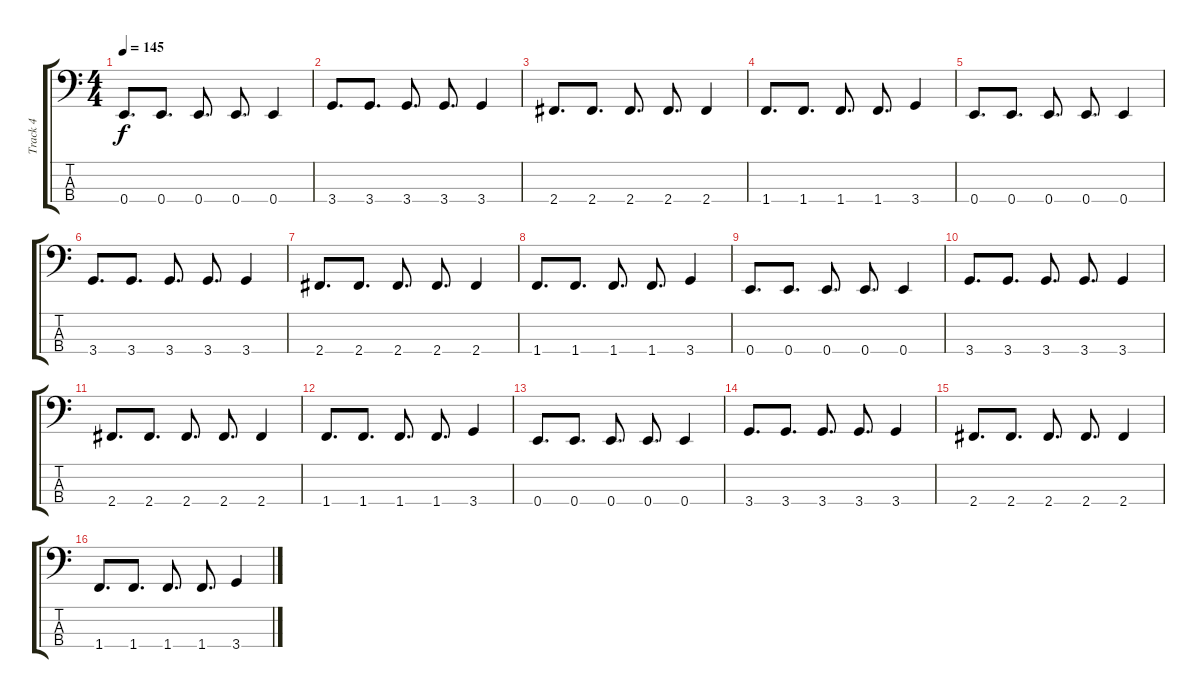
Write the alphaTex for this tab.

\track ("Track 4" "Track 4") {instrument electricbasspick}
\staff {score tabs}
\tuning (G2 D2 A1 E1) {hide}
\ts (4 4)
\tempo 145
\clef f4
\ks c
0.4.8{d dy f} 0.4.8{d} 0.4.8{d} 0.4.8{d} 0.4.4 |
3.4.8{d} 3.4.8{d} 3.4.8{d} 3.4.8{d} 3.4.4 |
2.4.8{d} 2.4.8{d} 2.4.8{d} 2.4.8{d} 2.4.4 |
1.4.8{d} 1.4.8{d} 1.4.8{d} 1.4.8{d} 3.4.4 |
0.4.8{d} 0.4.8{d} 0.4.8{d} 0.4.8{d} 0.4.4 |
3.4.8{d} 3.4.8{d} 3.4.8{d} 3.4.8{d} 3.4.4 |
2.4.8{d} 2.4.8{d} 2.4.8{d} 2.4.8{d} 2.4.4 |
1.4.8{d} 1.4.8{d} 1.4.8{d} 1.4.8{d} 3.4.4 |
0.4.8{d} 0.4.8{d} 0.4.8{d} 0.4.8{d} 0.4.4 |
3.4.8{d} 3.4.8{d} 3.4.8{d} 3.4.8{d} 3.4.4 |
2.4.8{d} 2.4.8{d} 2.4.8{d} 2.4.8{d} 2.4.4 |
1.4.8{d} 1.4.8{d} 1.4.8{d} 1.4.8{d} 3.4.4 |
0.4.8{d} 0.4.8{d} 0.4.8{d} 0.4.8{d} 0.4.4 |
3.4.8{d} 3.4.8{d} 3.4.8{d} 3.4.8{d} 3.4.4 |
2.4.8{d} 2.4.8{d} 2.4.8{d} 2.4.8{d} 2.4.4 |
1.4.8{d} 1.4.8{d} 1.4.8{d} 1.4.8{d} 3.4.4
